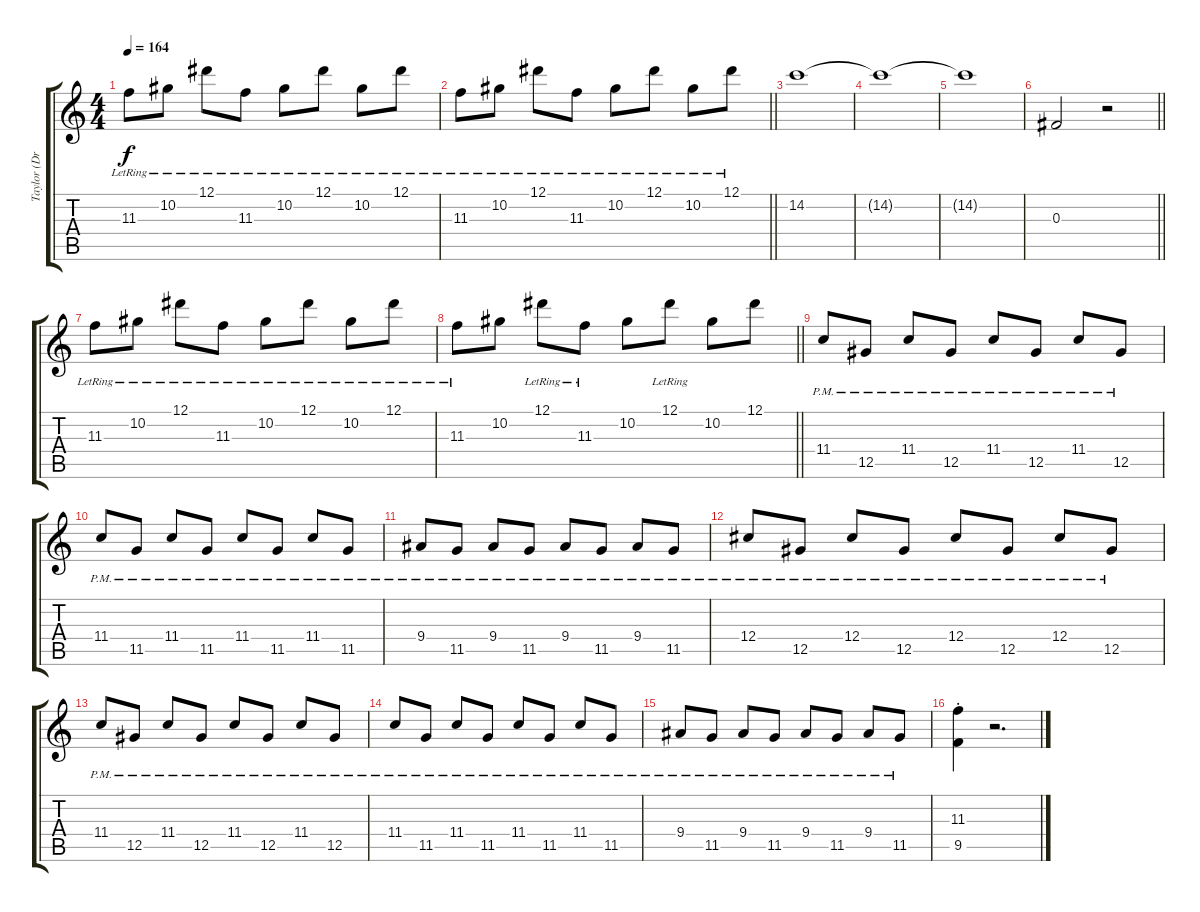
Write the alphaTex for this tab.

\track ("Taylor (Drive)" "Taylor (Dr") {instrument overdrivenguitar}
\staff {score tabs}
\tuning (Eb4 Bb3 Gb3 Db3 Ab2 Db2) {hide}
\ts (4 4)
\tempo 164
\clef g2
\ks c
11.3{lr}.8{dy f volume 15} 10.2{lr}.8 12.1{lr}.8 11.3{lr}.8 10.2{lr}.8 12.1{lr}.8 10.2{lr}.8 12.1{lr}.8 |
\barLineRight lightlight
11.3{lr}.8 10.2{lr}.8 12.1{lr}.8 11.3{lr}.8 10.2{lr}.8 12.1{lr}.8 10.2{lr}.8 12.1{lr}.8 |
14.2.1 |
14.2{t}.1{volume 1} |
14.2{t}.1 |
\barLineRight lightlight
0.3.2 r.2{volume 12} |
11.3{lr}.8 10.2{lr}.8 12.1{lr}.8 11.3{lr}.8 10.2{lr}.8 12.1{lr}.8 10.2{lr}.8 12.1{lr}.8 |
\barLineRight lightlight
11.3{lr}.8 10.2.8 12.1{lr}.8 11.3{lr}.8 10.2.8 12.1{lr}.8 10.2.8 12.1.8 |
11.4{pm}.8 12.5{pm}.8 11.4{pm}.8 12.5{pm}.8 11.4{pm}.8 12.5{pm}.8 11.4{pm}.8 12.5{pm}.8 |
11.4{pm}.8 11.5{pm}.8 11.4{pm}.8 11.5{pm}.8 11.4{pm}.8 11.5{pm}.8 11.4{pm}.8 11.5{pm}.8 |
9.4{pm}.8 11.5{pm}.8 9.4{pm}.8 11.5{pm}.8 9.4{pm}.8 11.5{pm}.8 9.4{pm}.8 11.5{pm}.8 |
12.4{pm}.8 12.5{pm}.8 12.4{pm}.8 12.5{pm}.8 12.4{pm}.8 12.5{pm}.8 12.4{pm}.8 12.5{pm}.8 |
11.4{pm}.8 12.5{pm}.8 11.4{pm}.8 12.5{pm}.8 11.4{pm}.8 12.5{pm}.8 11.4{pm}.8 12.5{pm}.8 |
11.4{pm}.8 11.5{pm}.8 11.4{pm}.8 11.5{pm}.8 11.4{pm}.8 11.5{pm}.8 11.4{pm}.8 11.5{pm}.8 |
9.4{pm}.8 11.5{pm}.8 9.4{pm}.8 11.5{pm}.8 9.4{pm}.8 11.5{pm}.8 9.4{pm}.8 11.5{pm}.8 |
(11.3{st} 9.5{st}).4 r.2{d}
